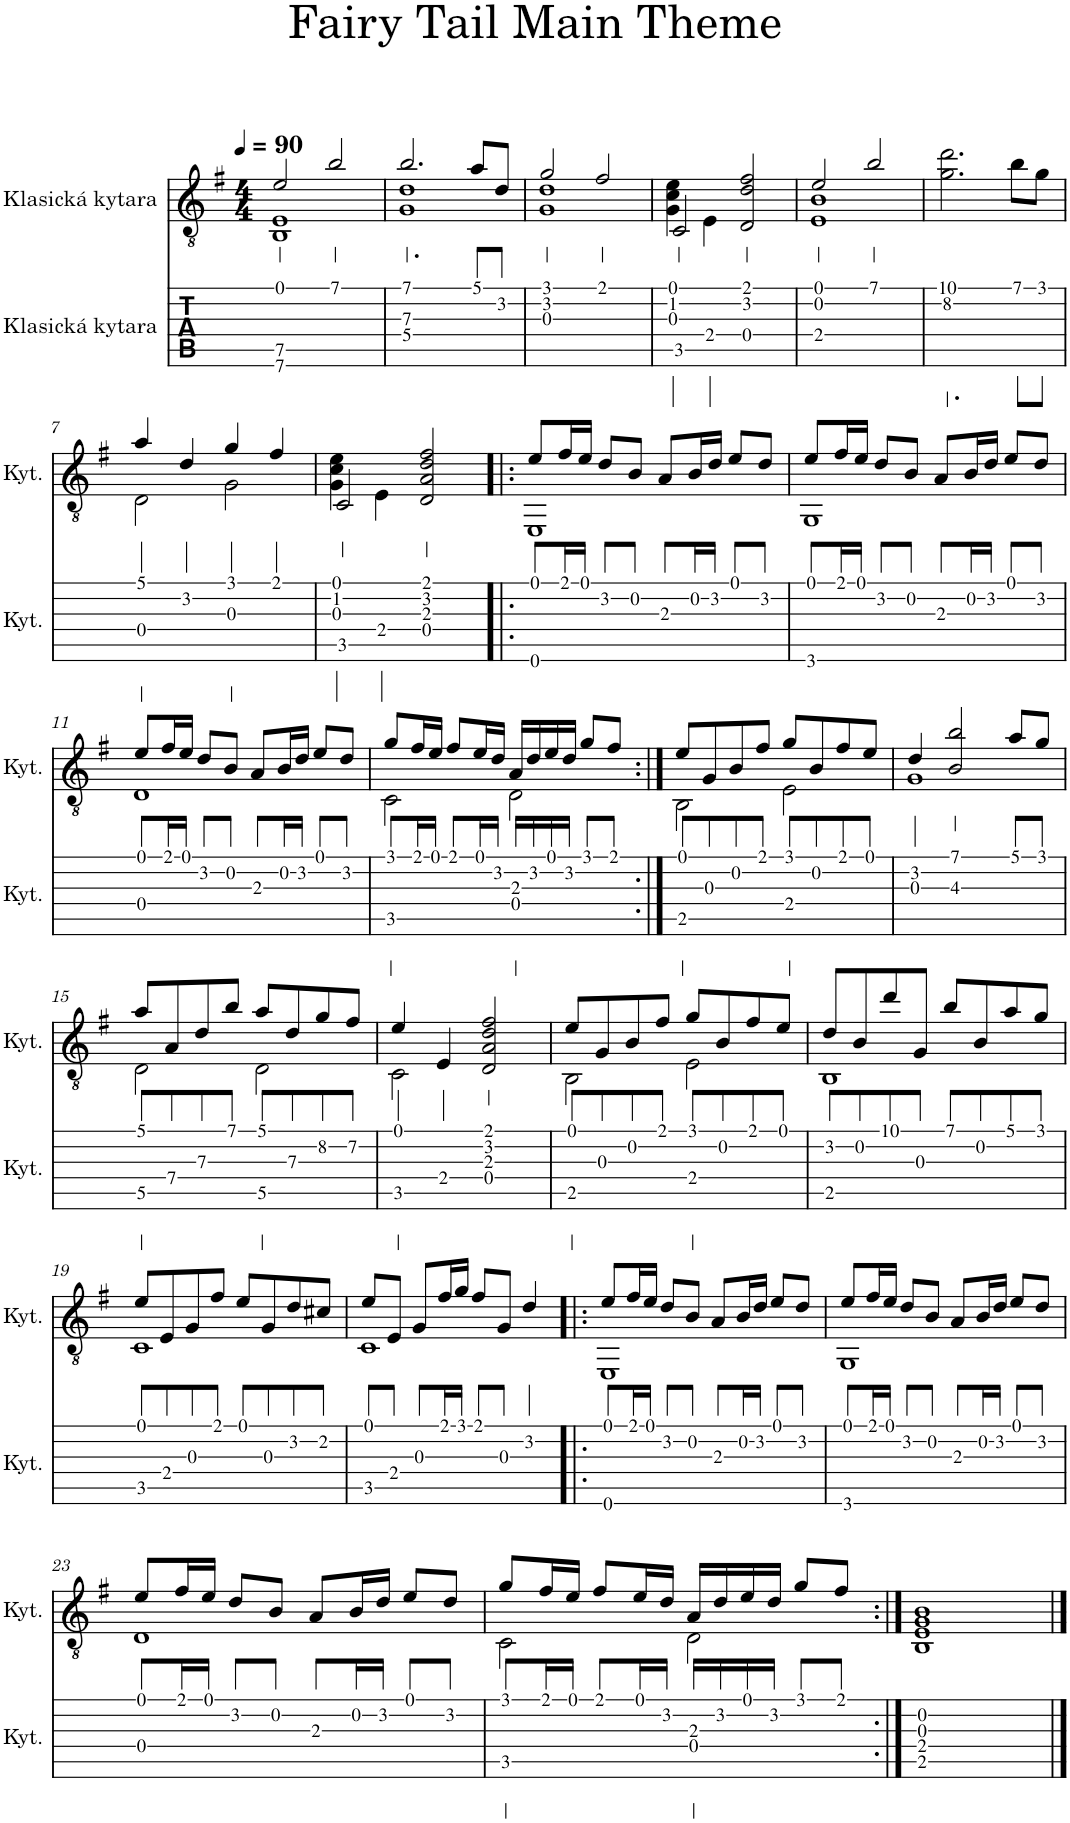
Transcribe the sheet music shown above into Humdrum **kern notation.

**kern	**kern
*part2	*part1
*staff2	*staff1
*I"Klasická kytara	*I"Klasická kytara
*I'Kyt.	*I'Kyt.
*stria6	*
*	*clefGv2
*k[f#]	*k[f#]
*M4/4	*M4/4
*MM90	*MM90
=1	=1
*^	*^
2e/	1BB 1E	2e/	1BB 1E
2b/	.	2b/	.
=2	=2	=2	=2
2.b/	1G 1d	2.b/	1G 1d
8a/L	.	8a/L	.
8d/J	.	8d/J	.
=3	=3	=3	=3
2g/	1G 1d	2g/	1G 1d
2f#/	.	2f#/	.
=4	=4	=4	=4
2C/	4G\ 4c\ 4e\	2C/	4G\ 4c\ 4e\
.	4E\	.	4E\
2D/ 2d/ 2f#/	2ryy	2D/ 2d/ 2f#/	2ryy
=5	=5	=5	=5
2e/	1E 1B	2e/	1E 1B
2b/	.	2b/	.
*v	*v	*	*
*	*v	*v
=6	=6
2.g\ 2.dd\	2.g\ 2.dd\
8b\L	8b\L
8g\J	8g\J
!!LO:LB:g=z
=7	=7
*^	*^
4a/	2D\	4a/	2D\
4d/	.	4d/	.
4g/	2G\	4g/	2G\
4f#/	.	4f#/	.
=8	=8	=8	=8
2C/	4G\ 4c\ 4e\	2C/	4G\ 4c\ 4e\
.	4E\	.	4E\
2D/ 2A/ 2d/ 2f#/	2ryy	2D/ 2A/ 2d/ 2f#/	2ryy
=9!|:	=9!|:	=9!|:	=9!|:
8e/L	1EE	8e/L	1EE
16f#/L	.	16f#/L	.
16e/JJ	.	16e/JJ	.
8d/L	.	8d/L	.
8B/J	.	8B/J	.
8A/L	.	8A/L	.
16B/L	.	16B/L	.
16d/JJ	.	16d/JJ	.
8e/L	.	8e/L	.
8d/J	.	8d/J	.
=10	=10	=10	=10
8e/L	1GG	8e/L	1GG
16f#/L	.	16f#/L	.
16e/JJ	.	16e/JJ	.
8d/L	.	8d/L	.
8B/J	.	8B/J	.
8A/L	.	8A/L	.
16B/L	.	16B/L	.
16d/JJ	.	16d/JJ	.
8e/L	.	8e/L	.
8d/J	.	8d/J	.
!!LO:LB:g=z	!!
=11	=11	=11	=11
8e/L	1D	8e/L	1D
16f#/L	.	16f#/L	.
16e/JJ	.	16e/JJ	.
8d/L	.	8d/L	.
8B/J	.	8B/J	.
8A/L	.	8A/L	.
16B/L	.	16B/L	.
16d/JJ	.	16d/JJ	.
8e/L	.	8e/L	.
8d/J	.	8d/J	.
=12	=12	=12	=12
8g/L	2C\	8g/L	2C\
16f#/L	.	16f#/L	.
16e/JJ	.	16e/JJ	.
8f#/L	.	8f#/L	.
16e/L	.	16e/L	.
16d/JJ	.	16d/JJ	.
16A/LL	2D\	16A/LL	2D\
16d/	.	16d/	.
16e/	.	16e/	.
16d/JJ	.	16d/JJ	.
8g/L	.	8g/L	.
8f#/J	.	8f#/J	.
=13:|!	=13:|!	=13:|!	=13:|!
8e/L	2BB\	8e/L	2BB\
8G/	.	8G/	.
8B/	.	8B/	.
8f#/J	.	8f#/J	.
8g/L	2E\	8g/L	2E\
8B/	.	8B/	.
8f#/	.	8f#/	.
8e/J	.	8e/J	.
=14	=14	=14	=14
4d/	1G	4d/	1G
2B/ 2b/	.	2B/ 2b/	.
8a/L	.	8a/L	.
8g/J	.	8g/J	.
!!LO:LB:g=z	!!
=15	=15	=15	=15
8a/L	2D\	8a/L	2D\
8A/	.	8A/	.
8d/	.	8d/	.
8b/J	.	8b/J	.
8a/L	2D\	8a/L	2D\
8d/	.	8d/	.
8g/	.	8g/	.
8f#/J	.	8f#/J	.
=16	=16	=16	=16
4e/	2C\	4e/	2C\
4E/	.	4E/	.
2D/ 2A/ 2d/ 2f#/	2ryy	2D/ 2A/ 2d/ 2f#/	2ryy
=17	=17	=17	=17
8e/L	2BB\	8e/L	2BB\
8G/	.	8G/	.
8B/	.	8B/	.
8f#/J	.	8f#/J	.
8g/L	2E\	8g/L	2E\
8B/	.	8B/	.
8f#/	.	8f#/	.
8e/J	.	8e/J	.
=18	=18	=18	=18
8d/L	1BB	8d/L	1BB
8B/	.	8B/	.
8dd/	.	8dd/	.
8G/J	.	8G/J	.
8b/L	.	8b/L	.
8B/	.	8B/	.
8a/	.	8a/	.
8g/J	.	8g/J	.
!!LO:LB:g=z	!!
=19	=19	=19	=19
8e/L	1C	8e/L	1C
8E/	.	8E/	.
8G/	.	8G/	.
8f#/J	.	8f#/J	.
8e/L	.	8e/L	.
8G/	.	8G/	.
8d/	.	8d/	.
8c#/J	.	8c#X/J	.
=20	=20	=20	=20
8e/L	1C	8e/L	1C
8E/J	.	8E/J	.
8G/L	.	8G/L	.
16f#/L	.	16f#/L	.
16g/JJ	.	16g/JJ	.
8f#/L	.	8f#/L	.
8G/J	.	8G/J	.
4d/	.	4d/	.
=21!|:	=21!|:	=21!|:	=21!|:
8e/L	1EE	8e/L	1EE
16f#/L	.	16f#/L	.
16e/JJ	.	16e/JJ	.
8d/L	.	8d/L	.
8B/J	.	8B/J	.
8A/L	.	8A/L	.
16B/L	.	16B/L	.
16d/JJ	.	16d/JJ	.
8e/L	.	8e/L	.
8d/J	.	8d/J	.
=22	=22	=22	=22
8e/L	1GG	8e/L	1GG
16f#/L	.	16f#/L	.
16e/JJ	.	16e/JJ	.
8d/L	.	8d/L	.
8B/J	.	8B/J	.
8A/L	.	8A/L	.
16B/L	.	16B/L	.
16d/JJ	.	16d/JJ	.
8e/L	.	8e/L	.
8d/J	.	8d/J	.
!!LO:LB:g=z	!!
=23	=23	=23	=23
8e/L	1D	8e/L	1D
16f#/L	.	16f#/L	.
16e/JJ	.	16e/JJ	.
8d/L	.	8d/L	.
8B/J	.	8B/J	.
8A/L	.	8A/L	.
16B/L	.	16B/L	.
16d/JJ	.	16d/JJ	.
8e/L	.	8e/L	.
8d/J	.	8d/J	.
=24	=24	=24	=24
8g/L	2C\	8g/L	2C\
16f#/L	.	16f#/L	.
16e/JJ	.	16e/JJ	.
8f#/L	.	8f#/L	.
16e/L	.	16e/L	.
16d/JJ	.	16d/JJ	.
16A/LL	2D\	16A/LL	2D\
16d/	.	16d/	.
16e/	.	16e/	.
16d/JJ	.	16d/JJ	.
8g/L	.	8g/L	.
8f#/J	.	8f#/J	.
*v	*v	*	*
*	*v	*v
=25:|!	=25:|!
1BB 1E 1G 1B	1BB 1E 1G 1B
==	==
*-	*-
